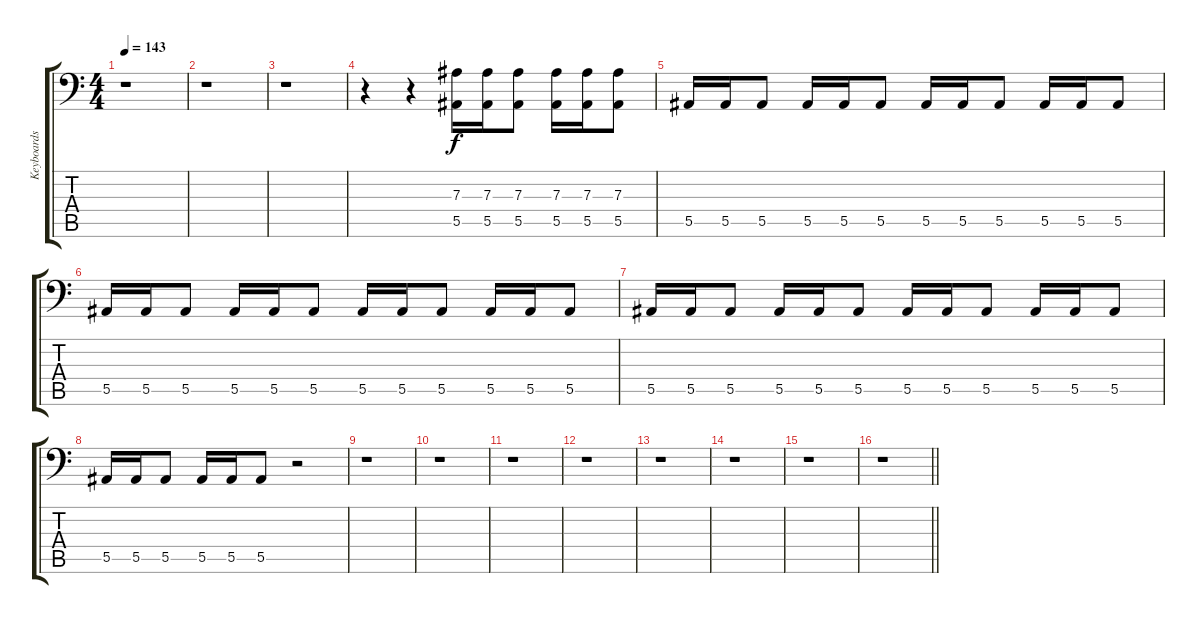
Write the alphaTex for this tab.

\track ("Keyboards" "Keyboards") {instrument lead2sawtooth}
\staff {score tabs}
\tuning (C4 G3 Eb3 Bb2 F2 Bb1) {hide}
\ts (4 4)
\section ("" "")
\tempo 143
\clef f4
\ks c
r.1{dy f} |
r.1 |
r.1 |
r.4{volume 0 instrument lead2sawtooth} r.4 (7.3 5.5).16{volume 9 balance 5} (7.3 5.5).16 (7.3 5.5).8 (7.3 5.5).16 (7.3 5.5).16 (7.3 5.5).8 |
5.5.16 5.5.16 5.5.8 5.5.16 5.5.16 5.5.8 5.5.16 5.5.16 5.5.8 5.5.16 5.5.16 5.5.8 |
5.5.16 5.5.16 5.5.8 5.5.16 5.5.16 5.5.8 5.5.16 5.5.16 5.5.8 5.5.16 5.5.16 5.5.8 |
5.5.16 5.5.16 5.5.8 5.5.16 5.5.16 5.5.8 5.5.16 5.5.16 5.5.8 5.5.16 5.5.16 5.5.8 |
5.5.16 5.5.16 5.5.8 5.5.16 5.5.16 5.5.8 r.2 |
r.1 |
r.1 |
r.1 |
r.1 |
r.1 |
r.1 |
r.1 |
\barLineRight lightlight
r.1
